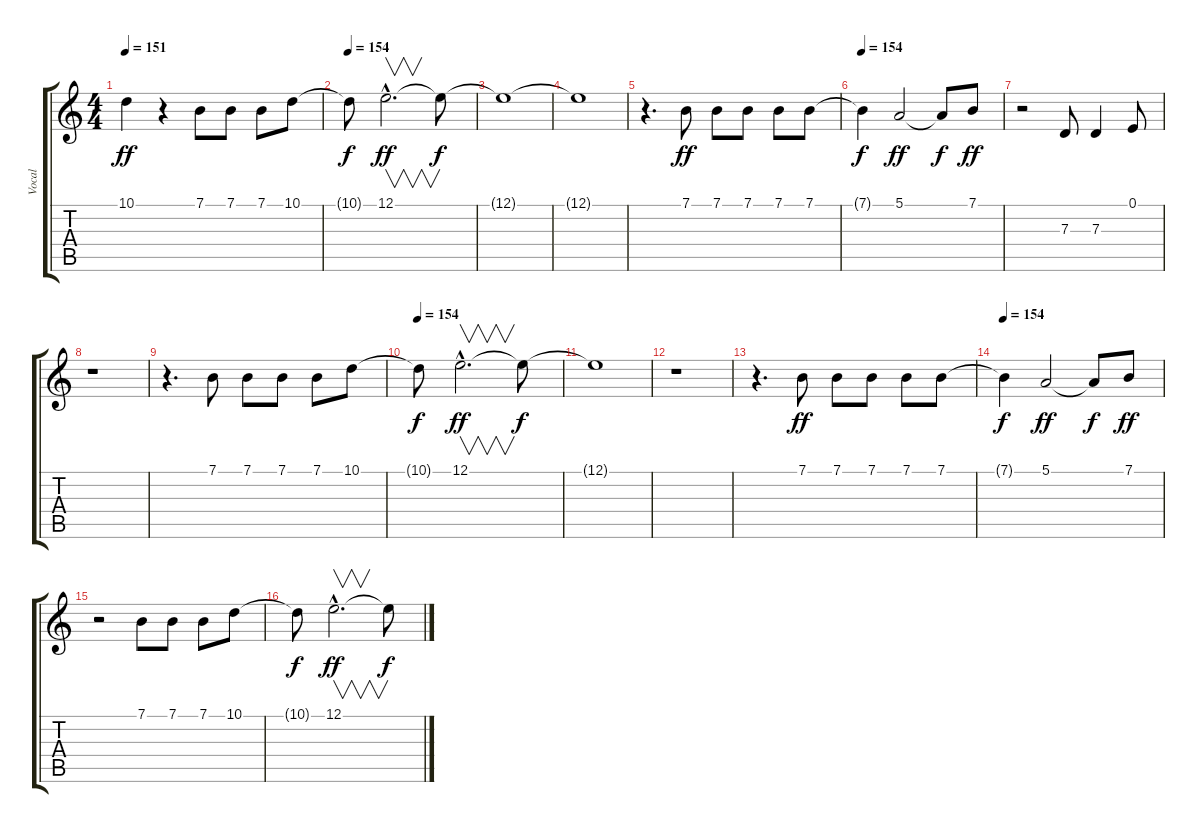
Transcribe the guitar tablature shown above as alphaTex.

\track ("Vocal" "Vocal") {instrument synthvoice}
\staff {score tabs}
\tuning (E4 B3 G3 D3 A2 E2) {hide}
\ts (4 4)
\tempo 151
\clef g2
\ks c
10.1.4{dy ff} r.4 7.1.8 7.1.8 7.1.8 10.1.8 |
\tempo 154
10.1{t}.8{dy f} 12.1{hac}.2{v d dy ff} 12.1{t}.8{dy f} |
12.1{t}.1 |
12.1{t}.1 |
r.4{d} 7.1.8{dy ff} 7.1.8 7.1.8 7.1.8 7.1.8 |
\tempo 154
7.1{t}.4{dy f} 5.1.2{dy ff} 5.1{t}.8{dy f} 7.1.8{dy ff} |
r.2 7.3.8 7.3.4 0.1.8 |
r.1 |
r.4{d} 7.1.8 7.1.8 7.1.8 7.1.8 10.1.8 |
\tempo 154
10.1{t}.8{dy f} 12.1{hac}.2{v d dy ff} 12.1{t}.8{dy f} |
12.1{t}.1 |
r.1 |
r.4{d} 7.1.8{dy ff} 7.1.8 7.1.8 7.1.8 7.1.8 |
\tempo 154
7.1{t}.4{dy f} 5.1.2{dy ff} 5.1{t}.8{dy f} 7.1.8{dy ff} |
r.2 7.1.8 7.1.8 7.1.8 10.1.8 |
10.1{t}.8{dy f} 12.1{hac}.2{v d dy ff} 12.1{t}.8{dy f}
